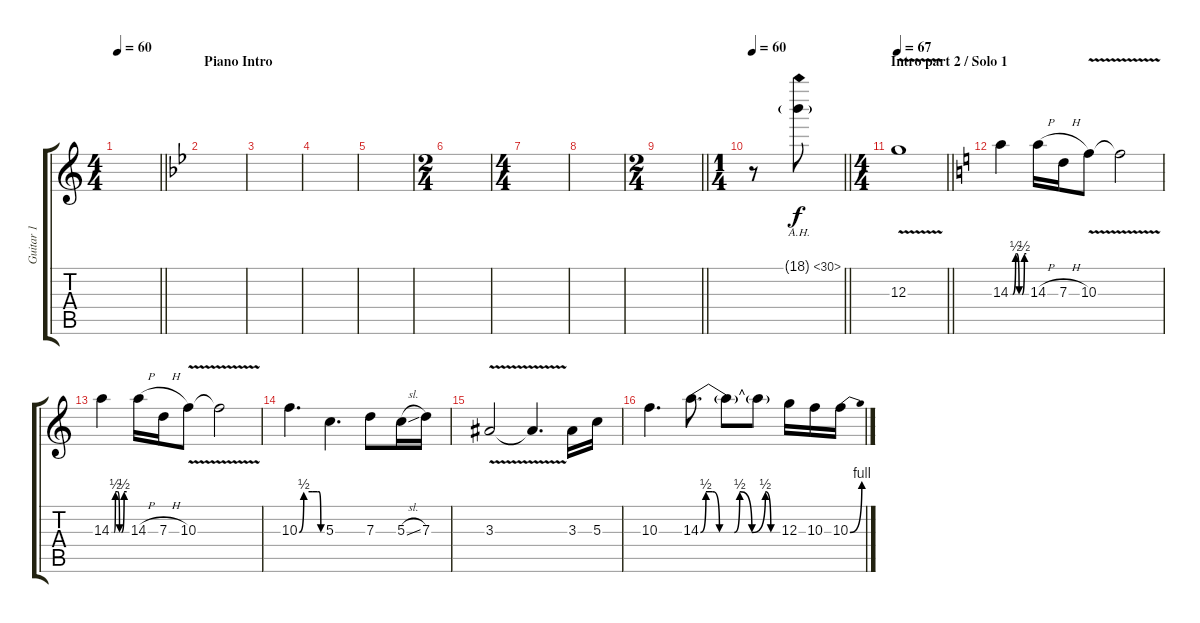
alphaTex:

\track ("Guitar 1" "Guitar 1") {instrument distortionguitar}
\staff {score tabs}
\tuning (E4 B3 G3 D3 A2 D2) {hide}
\ts (4 4)
\tempo 60
\clef g2
\barLineRight lightlight
\ks c
|
\section ("" "Piano Intro")
\ks bb
|
|
|
|
\ts (2 4)
|
\ts (4 4)
|
|
\ts (2 4)
\barLineRight lightlight
|
\ts (1 4)
\tempo 67
\tempo 60
\barLineRight lightlight
r.8{volume 8} 18.1{ah 12 g}.8 |
\ts (4 4)
\section ("" "Intro part 2 / Solo 1")
\tempo 67
\barLineRight lightlight
12.3{v}.1{dy f volume 15} |
\ks c
14.3{be (custom 0 0 9 0 20 2 24 2 33 0 44 0 53 2 60 2)}.4 14.3{h}.16 7.3{h}.16 10.3{v}.8 10.3{t}.2 |
14.3{be (custom 0 0 11 0 16 2 25 2 32 0 40 0 50 2 60 2)}.4 14.3{h}.16 7.3{h}.16 10.3{v}.8 10.3{t}.2 |
10.3{be (custom 0 0 12 2 34 2 48 2 52 2 57 0 60 0)}.4{d} 5.3.4{d} 7.3.8 5.3{sl}.16 7.3.16 |
3.3{v}.2 3.3{t}.4{d} 3.3.16 5.3.16 |
10.3.4{d} 14.3{be (custom 0 0 4 2 9 2 14 0 16 0 21 0 25 0 29 2 38 0 48 2 52 0 57 0 60 0)}.8{d} 14.3{t}.8 14.3{t}.8 12.3.16 10.3.16 10.3{be (bend 0 0 60 4)}.16
